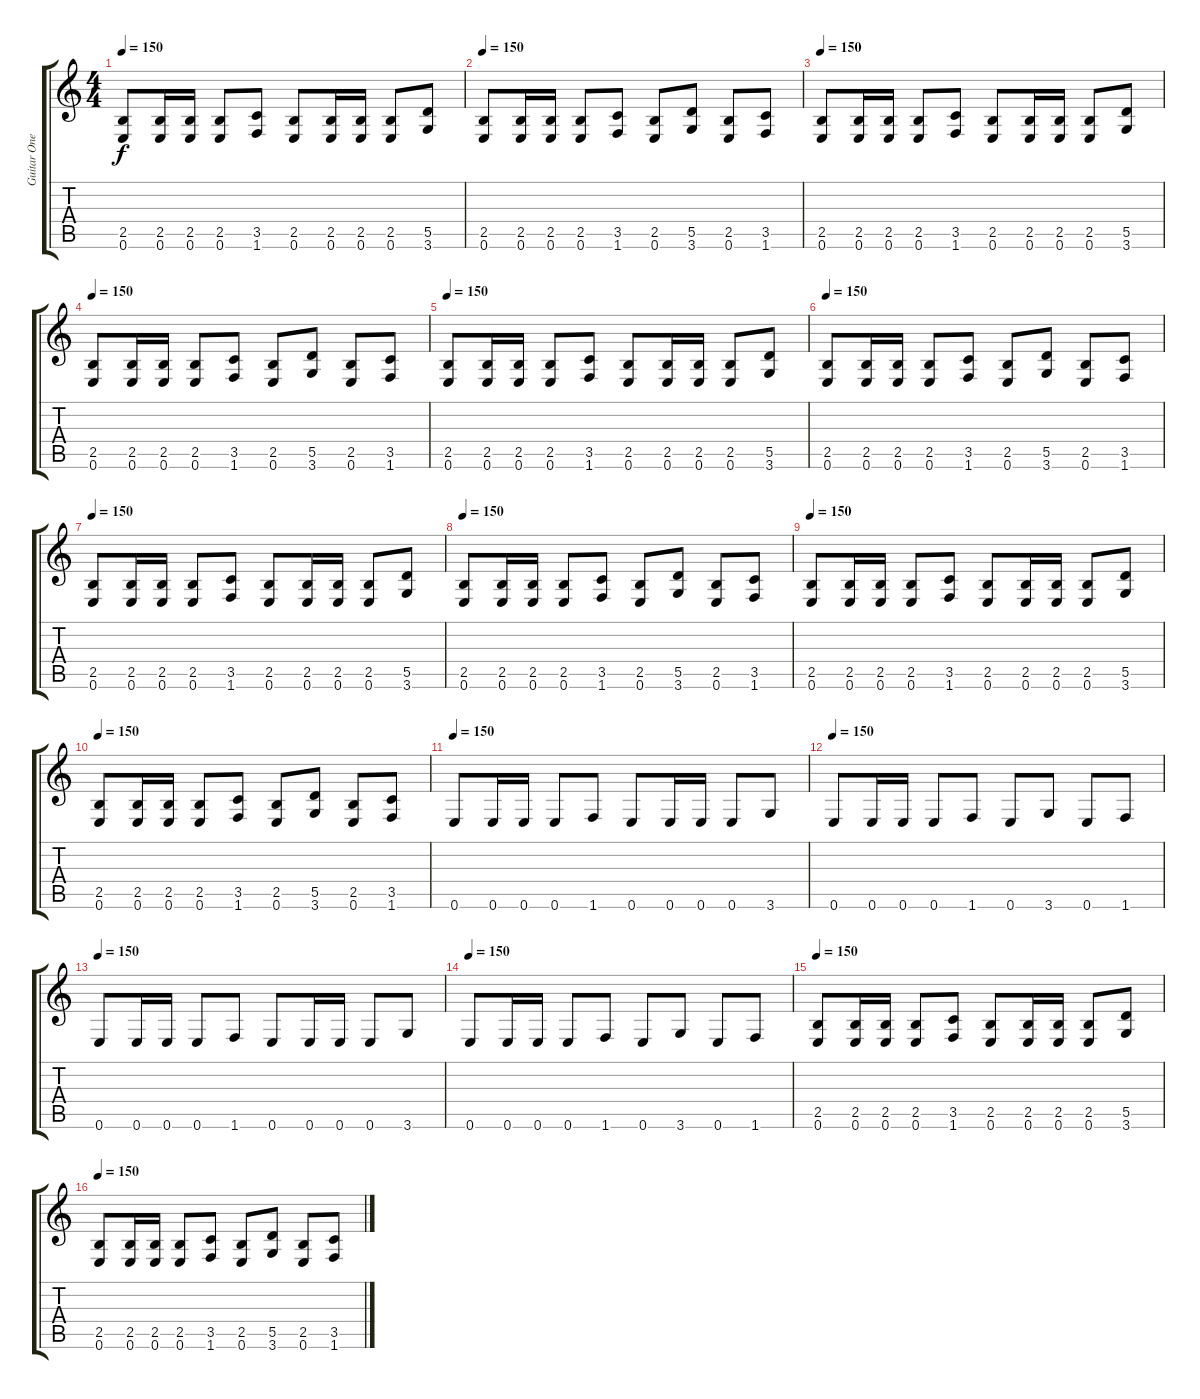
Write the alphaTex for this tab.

\track ("Guitar One" "Guitar One") {instrument distortionguitar}
\staff {score tabs}
\tuning (E4 B3 G3 D3 A2 E2) {hide}
\ts (4 4)
\tempo 150
\clef g2
\ks c
(2.5 0.6).8{dy f} (2.5 0.6).16 (2.5 0.6).16 (2.5 0.6).8 (3.5 1.6).8 (2.5 0.6).8 (2.5 0.6).16 (2.5 0.6).16 (2.5 0.6).8 (5.5 3.6).8 |
\tempo 150
(2.5 0.6).8 (2.5 0.6).16 (2.5 0.6).16 (2.5 0.6).8 (3.5 1.6).8 (2.5 0.6).8 (5.5 3.6).8 (2.5 0.6).8 (3.5 1.6).8 |
\tempo 150
(2.5 0.6).8 (2.5 0.6).16 (2.5 0.6).16 (2.5 0.6).8 (3.5 1.6).8 (2.5 0.6).8 (2.5 0.6).16 (2.5 0.6).16 (2.5 0.6).8 (5.5 3.6).8 |
\tempo 150
(2.5 0.6).8 (2.5 0.6).16 (2.5 0.6).16 (2.5 0.6).8 (3.5 1.6).8 (2.5 0.6).8 (5.5 3.6).8 (2.5 0.6).8 (3.5 1.6).8 |
\tempo 150
(2.5 0.6).8 (2.5 0.6).16 (2.5 0.6).16 (2.5 0.6).8 (3.5 1.6).8 (2.5 0.6).8 (2.5 0.6).16 (2.5 0.6).16 (2.5 0.6).8 (5.5 3.6).8 |
\tempo 150
(2.5 0.6).8 (2.5 0.6).16 (2.5 0.6).16 (2.5 0.6).8 (3.5 1.6).8 (2.5 0.6).8 (5.5 3.6).8 (2.5 0.6).8 (3.5 1.6).8 |
\tempo 150
(2.5 0.6).8 (2.5 0.6).16 (2.5 0.6).16 (2.5 0.6).8 (3.5 1.6).8 (2.5 0.6).8 (2.5 0.6).16 (2.5 0.6).16 (2.5 0.6).8 (5.5 3.6).8 |
\tempo 150
(2.5 0.6).8 (2.5 0.6).16 (2.5 0.6).16 (2.5 0.6).8 (3.5 1.6).8 (2.5 0.6).8 (5.5 3.6).8 (2.5 0.6).8 (3.5 1.6).8 |
\tempo 150
(2.5 0.6).8 (2.5 0.6).16 (2.5 0.6).16 (2.5 0.6).8 (3.5 1.6).8 (2.5 0.6).8 (2.5 0.6).16 (2.5 0.6).16 (2.5 0.6).8 (5.5 3.6).8 |
\tempo 150
(2.5 0.6).8 (2.5 0.6).16 (2.5 0.6).16 (2.5 0.6).8 (3.5 1.6).8 (2.5 0.6).8 (5.5 3.6).8 (2.5 0.6).8 (3.5 1.6).8 |
\tempo 150
0.6.8 0.6.16 0.6.16 0.6.8 1.6.8 0.6.8 0.6.16 0.6.16 0.6.8 3.6.8 |
\tempo 150
0.6.8 0.6.16 0.6.16 0.6.8 1.6.8 0.6.8 3.6.8 0.6.8 1.6.8 |
\tempo 150
0.6.8 0.6.16 0.6.16 0.6.8 1.6.8 0.6.8 0.6.16 0.6.16 0.6.8 3.6.8 |
\tempo 150
0.6.8 0.6.16 0.6.16 0.6.8 1.6.8 0.6.8 3.6.8 0.6.8 1.6.8 |
\tempo 150
(2.5 0.6).8 (2.5 0.6).16 (2.5 0.6).16 (2.5 0.6).8 (3.5 1.6).8 (2.5 0.6).8 (2.5 0.6).16 (2.5 0.6).16 (2.5 0.6).8 (5.5 3.6).8 |
\tempo 150
(2.5 0.6).8 (2.5 0.6).16 (2.5 0.6).16 (2.5 0.6).8 (3.5 1.6).8 (2.5 0.6).8 (5.5 3.6).8 (2.5 0.6).8 (3.5 1.6).8
